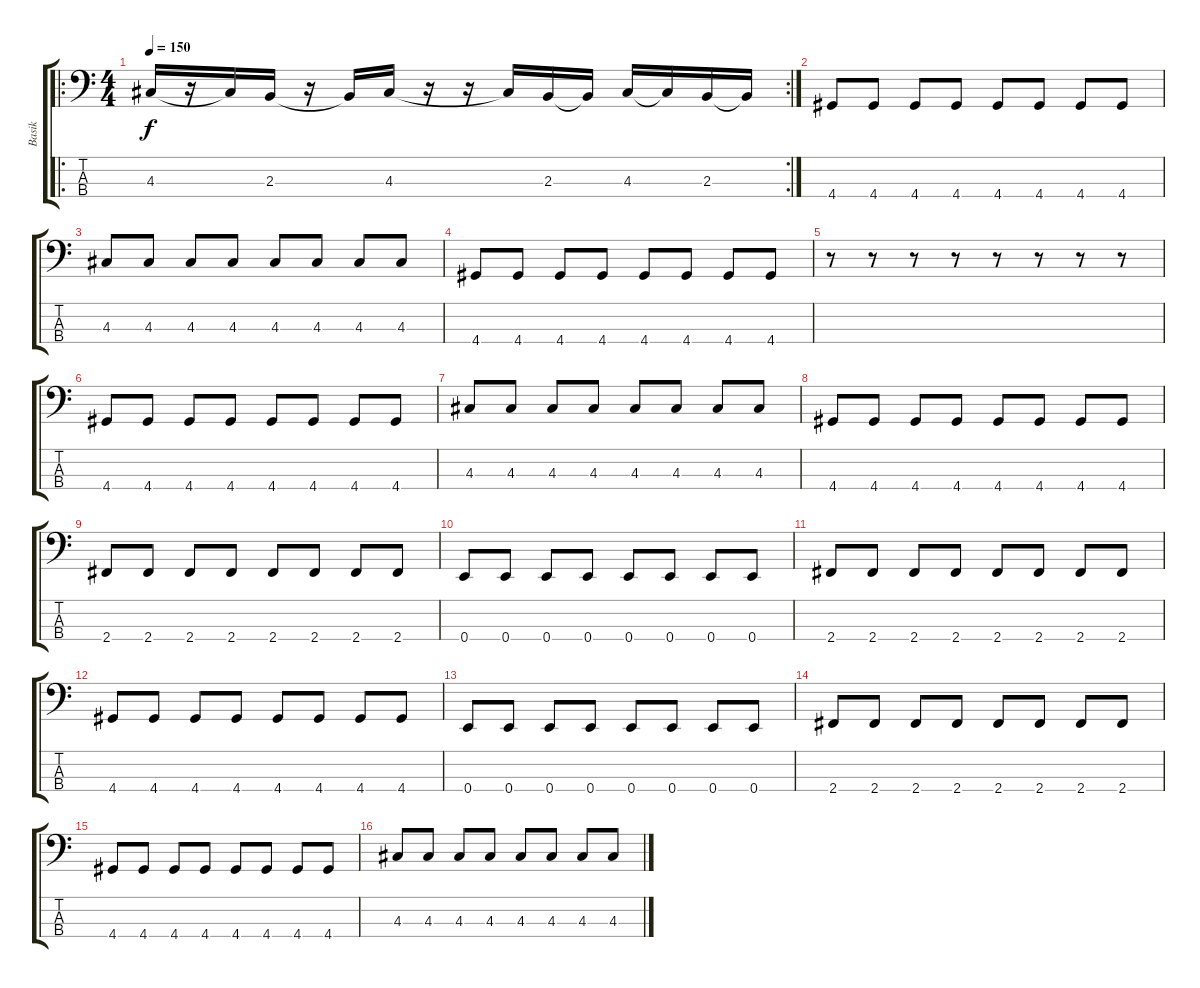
\track ("Basik" "Basik") {instrument electricbasspick}
\staff {score tabs}
\tuning (G2 D2 A1 E1) {hide}
\ro
\rc 2
\ts (4 4)
\tempo 150
\clef f4
\ks c
4.3.16{dy f instrument electricbasspick} r.16 4.3{t}.16 2.3.16 r.16 2.3{t}.16 4.3.16 r.16 r.16 4.3{t}.16 2.3.16 2.3{t}.16 4.3.16 4.3{t}.16 2.3.16 2.3{t}.16 |
4.4.8 4.4.8 4.4.8 4.4.8 4.4.8 4.4.8 4.4.8 4.4.8 |
4.3.8 4.3.8 4.3.8 4.3.8 4.3.8 4.3.8 4.3.8 4.3.8 |
4.4.8 4.4.8 4.4.8 4.4.8 4.4.8 4.4.8 4.4.8 4.4.8 |
r.8 r.8 r.8 r.8 r.8 r.8 r.8 r.8 |
4.4.8 4.4.8 4.4.8 4.4.8 4.4.8 4.4.8 4.4.8 4.4.8 |
4.3.8 4.3.8 4.3.8 4.3.8 4.3.8 4.3.8 4.3.8 4.3.8 |
4.4.8 4.4.8 4.4.8 4.4.8 4.4.8 4.4.8 4.4.8 4.4.8 |
2.4.8 2.4.8 2.4.8 2.4.8 2.4.8 2.4.8 2.4.8 2.4.8 |
0.4.8 0.4.8 0.4.8 0.4.8 0.4.8 0.4.8 0.4.8 0.4.8 |
2.4.8 2.4.8 2.4.8 2.4.8 2.4.8 2.4.8 2.4.8 2.4.8 |
4.4.8 4.4.8 4.4.8 4.4.8 4.4.8 4.4.8 4.4.8 4.4.8 |
0.4.8 0.4.8 0.4.8 0.4.8 0.4.8 0.4.8 0.4.8 0.4.8 |
2.4.8 2.4.8 2.4.8 2.4.8 2.4.8 2.4.8 2.4.8 2.4.8 |
4.4.8 4.4.8 4.4.8 4.4.8 4.4.8 4.4.8 4.4.8 4.4.8 |
4.3.8 4.3.8 4.3.8 4.3.8 4.3.8 4.3.8 4.3.8 4.3.8
